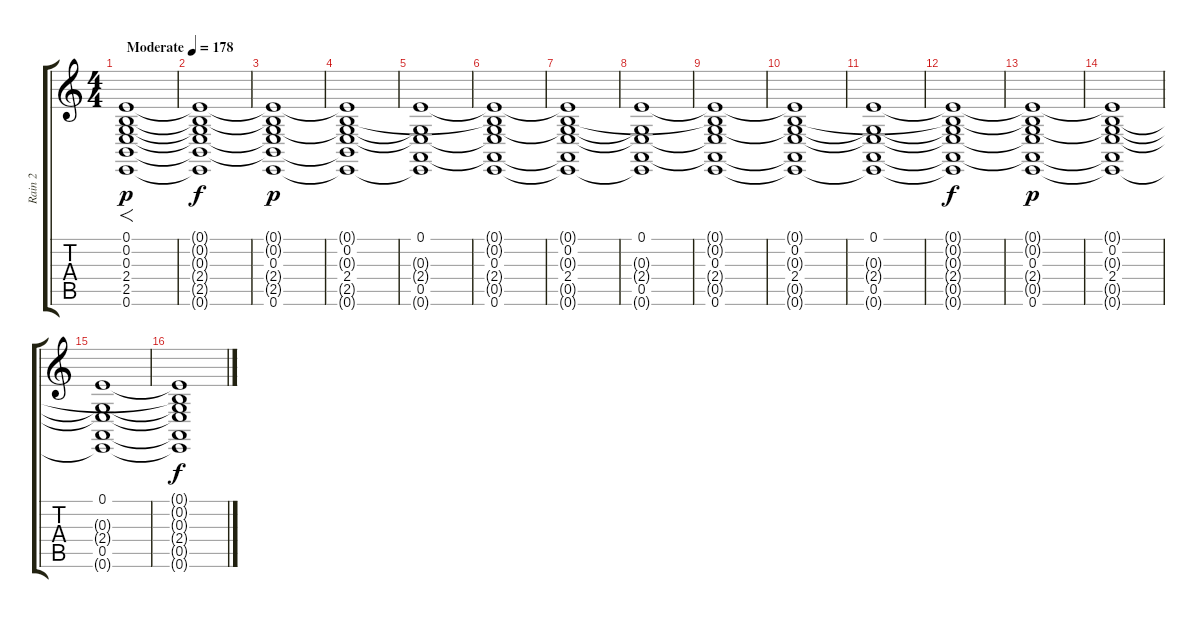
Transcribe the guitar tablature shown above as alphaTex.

\track ("Rain 2" "Rain 2") {instrument applause}
\staff {score tabs}
\tuning (E4 B3 G3 D3 A2 E2) {hide}
\ts (4 4)
\tempo (178 "Moderate")
\clef g2
\ks c
(0.1 0.2 0.3 2.4 2.5 0.6).1{f dy p instrument applause} |
(0.1{t} 0.2{t} 0.3{t} 2.4{t} 2.5{t} 0.6{t}).1{dy f} |
(0.1{t} 0.2{t} 0.3 2.4{t} 2.5{t} 0.6).1{dy p} |
(0.1{t} 0.2 0.3{t} 2.4 2.5{t} 0.6{t}).1 |
(0.1 0.3{t} 2.4{t} 0.5 0.6{t}).1 |
(0.1{t} 0.2{t} 0.3 2.4{t} 0.5{t} 0.6).1 |
(0.1{t} 0.2 0.3{t} 2.4 0.5{t} 0.6{t}).1 |
(0.1 0.3{t} 2.4{t} 0.5 0.6{t}).1 |
(0.1{t} 0.2{t} 0.3 2.4{t} 0.5{t} 0.6).1 |
(0.1{t} 0.2 0.3{t} 2.4 0.5{t} 0.6{t}).1 |
(0.1 0.3{t} 2.4{t} 0.5 0.6{t}).1 |
(0.1{t} 0.2{t} 0.3{t} 2.4{t} 0.5{t} 0.6{t}).1{dy f} |
(0.1{t} 0.2{t} 0.3 2.4{t} 0.5{t} 0.6).1{dy p} |
(0.1{t} 0.2 0.3{t} 2.4 0.5{t} 0.6{t}).1 |
(0.1 0.3{t} 2.4{t} 0.5 0.6{t}).1 |
(0.1{t} 0.2{t} 0.3{t} 2.4{t} 0.5{t} 0.6{t}).1{dy f}
